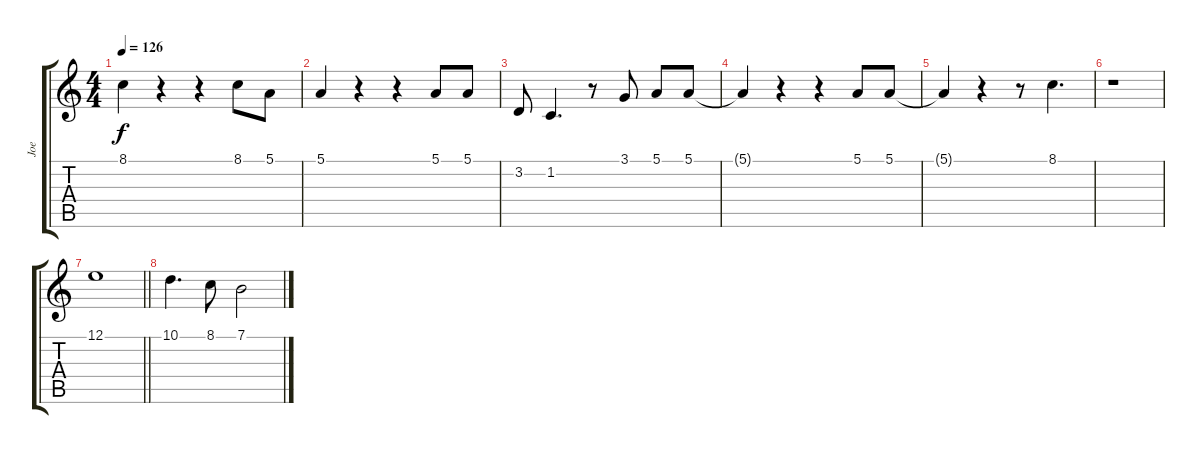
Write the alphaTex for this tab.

\track ("Joe" "Joe") {instrument lead1square}
\staff {score tabs}
\tuning (E4 B3 G3 D3 A2 E2) {hide}
\ts (4 4)
\tempo 126
\clef g2
\ks aminor
8.1.4{dy f} r.4 r.4 8.1.8 5.1.8 |
5.1.4 r.4 r.4 5.1.8 5.1.8 |
3.2.8 1.2.4{d} r.8 3.1.8 5.1.8 5.1.8 |
5.1{t}.4 r.4 r.4 5.1.8 5.1.8 |
5.1{t}.4 r.4 r.8 8.1.4{d} |
r.1 |
\barLineRight lightlight
12.1.1 |
10.1.4{d} 8.1.8 7.1.2
